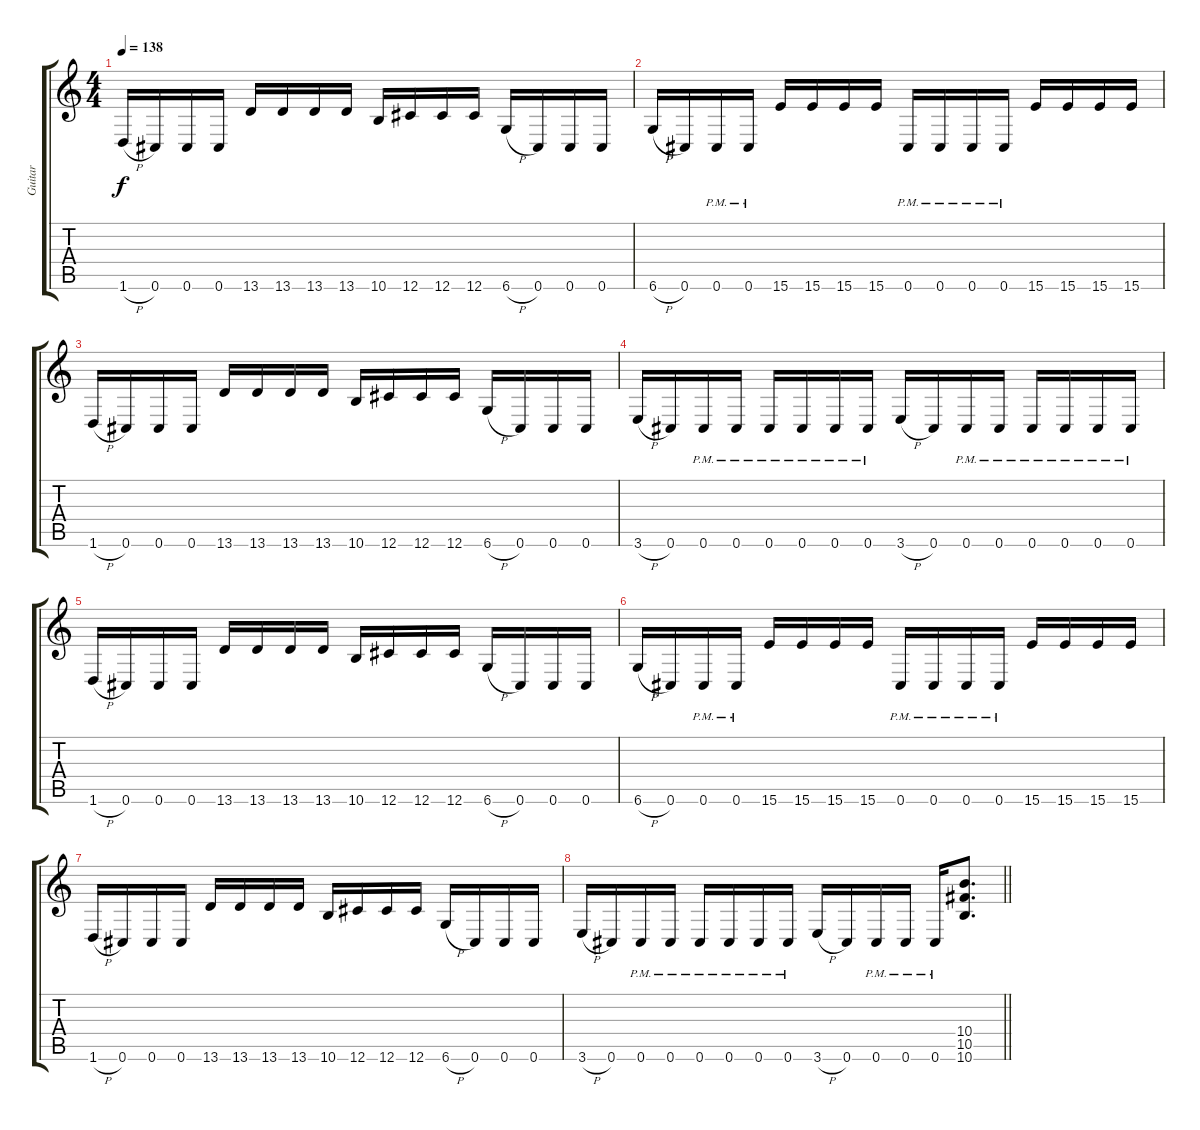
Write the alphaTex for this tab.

\track ("Guitar" "Guitar") {instrument distortionguitar}
\staff {score tabs}
\tuning (Eb4 Bb3 Gb3 Db3 Ab2 Db2) {hide}
\ts (4 4)
\tempo 138
\clef g2
\ks c
1.6{h}.16{dy f} 0.6.16 0.6.16 0.6.16 13.6.16 13.6.16 13.6.16 13.6.16 10.6.16 12.6.16 12.6.16 12.6.16 6.6{h}.16 0.6.16 0.6.16 0.6.16 |
6.6{h}.16 0.6.16 0.6{pm}.16 0.6{pm}.16 15.6.16 15.6.16 15.6.16 15.6.16 0.6{pm}.16 0.6{pm}.16 0.6{pm}.16 0.6{pm}.16 15.6.16 15.6.16 15.6.16 15.6.16 |
1.6{h}.16 0.6.16 0.6.16 0.6.16 13.6.16 13.6.16 13.6.16 13.6.16 10.6.16 12.6.16 12.6.16 12.6.16 6.6{h}.16 0.6.16 0.6.16 0.6.16 |
3.6{h}.16 0.6.16 0.6{pm}.16 0.6{pm}.16 0.6{pm}.16 0.6{pm}.16 0.6{pm}.16 0.6{pm}.16 3.6{h}.16 0.6.16 0.6{pm}.16 0.6{pm}.16 0.6{pm}.16 0.6{pm}.16 0.6{pm}.16 0.6{pm}.16 |
1.6{h}.16 0.6.16 0.6.16 0.6.16 13.6.16 13.6.16 13.6.16 13.6.16 10.6.16 12.6.16 12.6.16 12.6.16 6.6{h}.16 0.6.16 0.6.16 0.6.16 |
6.6{h}.16 0.6.16 0.6{pm}.16 0.6{pm}.16 15.6.16 15.6.16 15.6.16 15.6.16 0.6{pm}.16 0.6{pm}.16 0.6{pm}.16 0.6{pm}.16 15.6.16 15.6.16 15.6.16 15.6.16 |
1.6{h}.16 0.6.16 0.6.16 0.6.16 13.6.16 13.6.16 13.6.16 13.6.16 10.6.16 12.6.16 12.6.16 12.6.16 6.6{h}.16 0.6.16 0.6.16 0.6.16 |
\barLineRight lightlight
3.6{h}.16 0.6.16 0.6{pm}.16 0.6{pm}.16 0.6{pm}.16 0.6{pm}.16 0.6{pm}.16 0.6{pm}.16 3.6{h}.16 0.6.16 0.6{pm}.16 0.6{pm}.16 0.6{pm}.16 (10.4 10.5 10.6).8{d}
